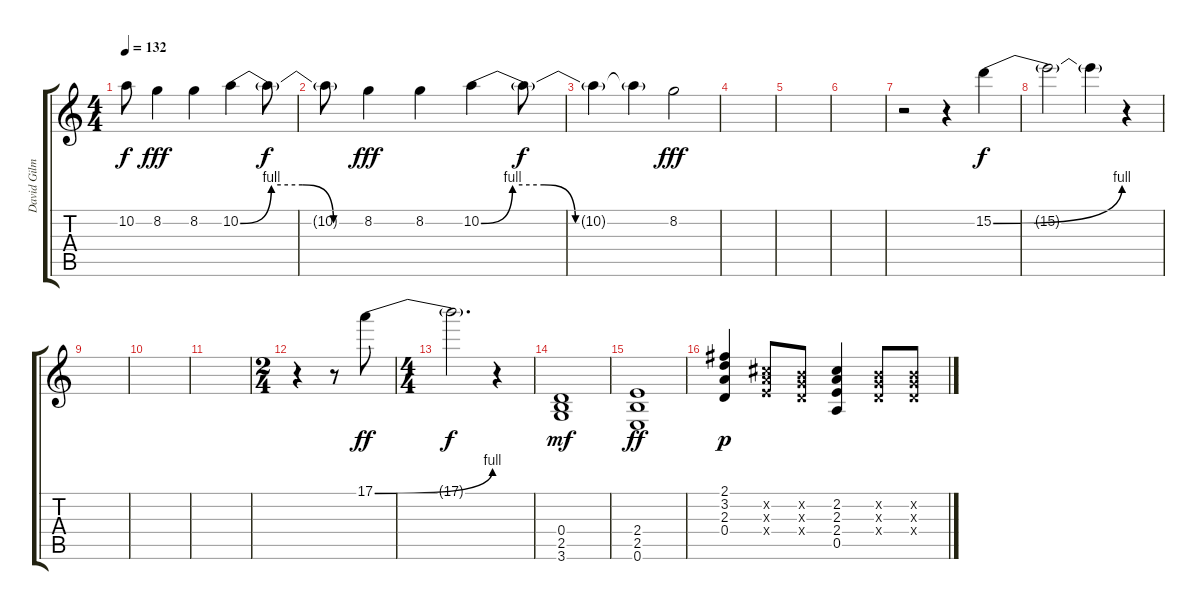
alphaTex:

\track ("David Gilmour - Solo" "David Gilm") {instrument overdrivenguitar}
\staff {score tabs}
\tuning (E4 B3 G3 D3 A2 E2) {hide}
\ts (4 4)
\tempo 132
\clef g2
\ks c
10.2{t}.8{dy f} 8.2.4{dy fff} 8.2.4 10.2{be (custom 0 0 15 4 30 4 45 0 60 0)}.4 10.2{t}.8{dy f} |
10.2{t}.8 8.2.4{dy fff} 8.2.4 10.2{be (custom 0 0 10 4 20 4 30 0 60 0)}.4 10.2{t}.8{dy f} |
10.2{t}.4 10.2{t}.4 8.2.2{dy fff} |
|
|
|
r.2 r.4 15.2{be (bend 0 0 60 4)}.4{dy f} |
15.2{t}.2 15.2{t}.4 r.4 |
|
|
|
\ts (2 4)
r.4 r.8 17.1{be (bend 0 0 60 4)}.8{dy ff} |
\ts (4 4)
17.1{t}.2{d dy f volume 13 instrument overdrivenguitar} r.4 |
(0.4 2.5 3.6).1{dy mf} |
(2.4 2.5 0.6).1{dy ff} |
(2.1 3.2 2.3 0.4).4{dy p} (2.2{x} 2.3{x} 2.4{x}).8 (0.2{x} 0.3{x} 0.4{x}).8 (2.2 2.3 2.4 0.5).4 (0.2{x} 0.3{x} 0.4{x}).8 (0.2{x} 0.3{x} 0.4{x}).8
